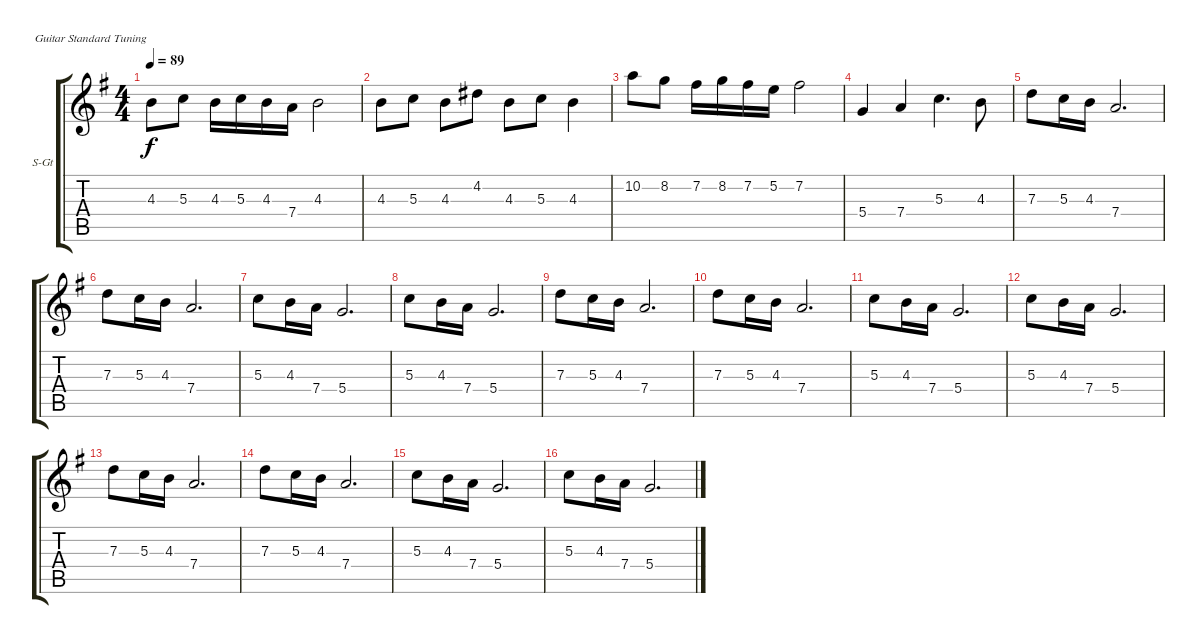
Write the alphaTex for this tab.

\bracketExtendMode groupsimilarinstruments
\firstSystemTrackNameOrientation horizontal
\otherSystemsTrackNameOrientation horizontal
\track ("Acoustic Guitar" "S-Gt") {instrument acousticguitarsteel}
\staff {score tabs}
\tuning (E4 B3 G3 D3 A2 E2)
\ts (4 4)
\tempo 89
\clef g2
\scale
0.5
\ks eminor
4.3.8{dy f} 5.3.8 4.3.16 5.3.16 4.3.16 7.4.16 4.3.2 |
\scale
0.5 4.3.8 5.3.8 4.3.8 4.2.8 4.3.8 5.3.8 4.3.4 |
\scale
0.5 10.2.8 8.2.8 7.2.16 8.2.16 7.2.16 5.2.16 7.2.2 |
\scale
0.5 5.4.4 7.4.4 5.3.4{d} 4.3.8 |
\scale
0.5 7.3.8 5.3.16 4.3.16 7.4.2{d} |
\scale
0.5 7.3.8 5.3.16 4.3.16 7.4.2{d} |
\scale
0.5 5.3.8 4.3.16 7.4.16 5.4.2{d} |
\scale
0.5 5.3.8 4.3.16 7.4.16 5.4.2{d} |
\scale
0.5 7.3.8 5.3.16 4.3.16 7.4.2{d} |
\scale
0.5 7.3.8 5.3.16 4.3.16 7.4.2{d} |
\scale
0.5 5.3.8 4.3.16 7.4.16 5.4.2{d} |
\scale
0.5 5.3.8 4.3.16 7.4.16 5.4.2{d} |
\scale
0.5 7.3.8 5.3.16 4.3.16 7.4.2{d} |
\scale
0.5 7.3.8 5.3.16 4.3.16 7.4.2{d} |
\scale
0.5 5.3.8 4.3.16 7.4.16 5.4.2{d} |
\scale
0.5 5.3.8 4.3.16 7.4.16 5.4.2{d}
